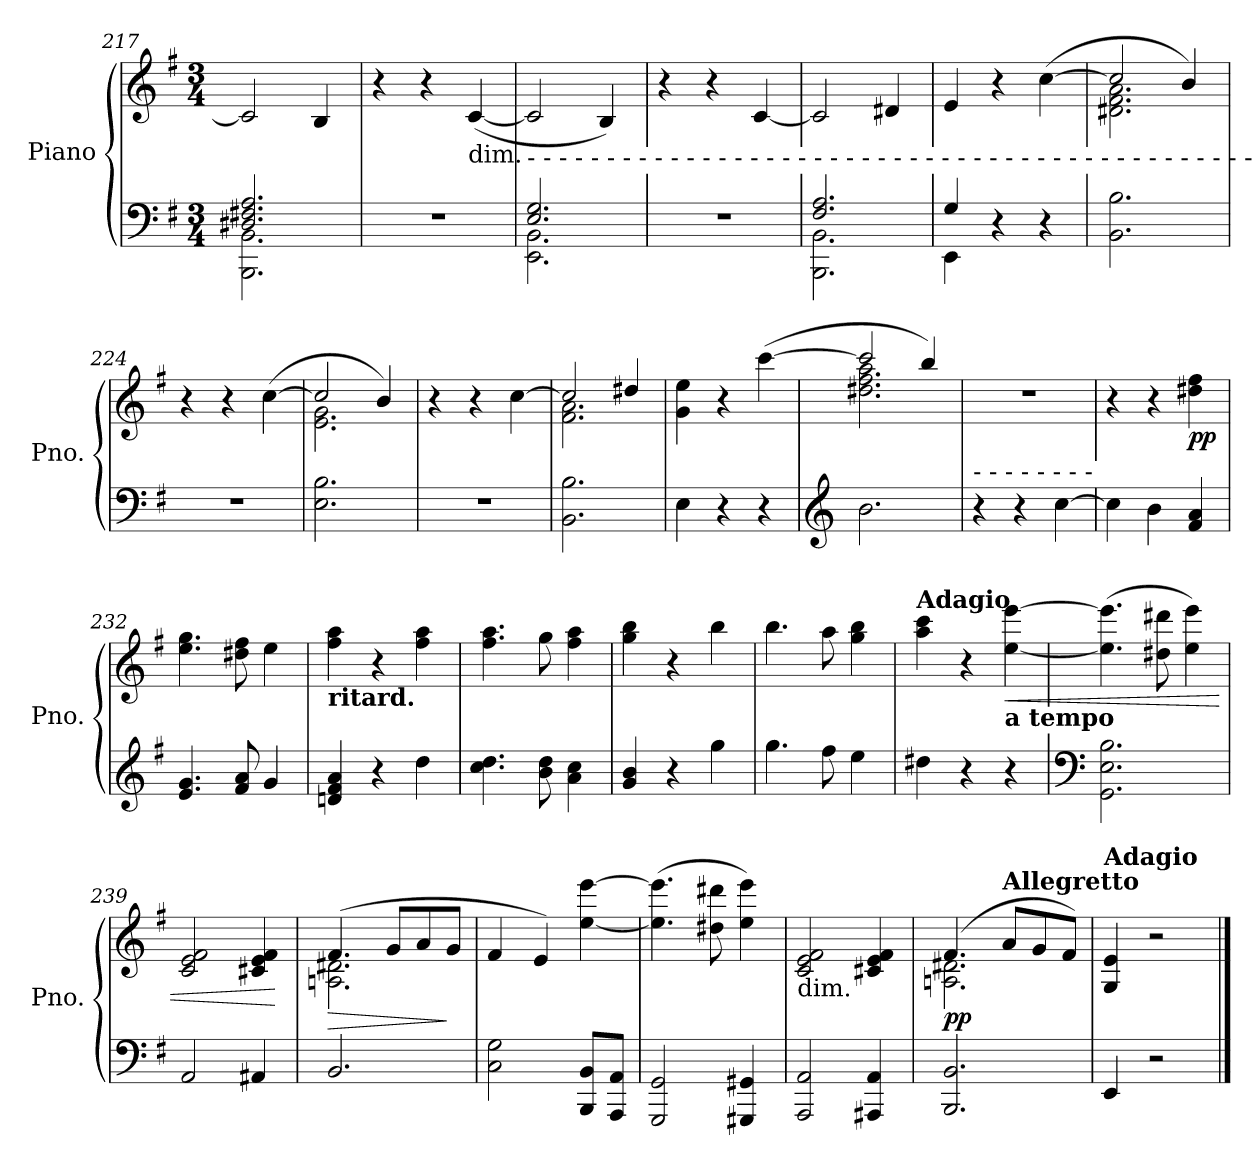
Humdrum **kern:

**kern	**kern	**dynam
*part1	*part1	*part1
*staff2	*staff1	*staff1/2
*I"Piano	*	*
*I'Pno.	*	*
*clefF4	*clefG2	*
*k[f#]	*k[f#]	*
*G:	*G:	*
*M3/4	*M3/4	*
=217	=217	=217
*^	*	*
2.D#X/ 2.F#X/ 2.A/	2.BBB\ 2.BB\	2c/]	.
.	.	4B/	.
*v	*v	*	*
=218	=218	=218
2.r	4r	.
.	4r	.
!	!LO:TX:b:t=dim.	!
.	(<[4c/	.
=219	=219	=219
*^	*	*
!	!	!LO:TX:b:t=-  -  -  -  -  -  -  -  -  -  -  -  -  -  -  -  -  -  -  -  -  -  -  -  -  -  -  -  -  -  -  -  -  -  -  -  -  -  -  -  -  -  -  -  -  -  -  -  -  -  -  -  -  -  -	!
2.E/ 2.G/	2.EE\ 2.BB\	2c/]	.
.	.	4B/)	.
*v	*v	*	*
=220	=220	=220
2.r	4r	.
.	4r	.
.	[4c/	.
!!LO:LB:g=z
=221	=221	=221
*^	*	*
2.F#/ 2.A/	2.BBB\ 2.BB\	2c/]	.
.	.	4d#X/	.
=222	=222	=222	=222
4G/	4EE\	4e/	.
4r	2ryy	4r	.
4r	.	(>[4cc\	.
*v	*v	*	*
=223	=223	=223
*	*^	*
2.BB\ 2.B\	2cc/]	2.d#X\ 2.f#\ 2.a\	.
.	4b/)	.	.
*	*v	*v	*
=224	=224	=224
2.r	4r	.
.	4r	.
.	(>[4cc\	.
=225	=225	=225
*	*^	*
2.E\ 2.B\	2cc/]	2.e\ 2.g\	.
.	4b/)	.	.
*	*v	*v	*
=226	=226	=226
2.r	4r	.
.	4r	.
.	[4cc\	.
=227	=227	=227
*	*^	*
2.BB\ 2.B\	2cc/]	2.f#\ 2.a\	.
.	4dd#X/	.	.
*	*v	*v	*
=228	=228	=228
4E\	4g\ 4ee\	.
4r	4r	.
4r	(>[4ccc\	.
=229	=229	=229
*clefG2	*	*
*	*^	*
2.b\	2ccc/]	2.dd#X\ 2.ff#\ 2.aa\	.
.	4bb/)	.	.
*	*v	*v	*
=230	=230	=230
!LO:TX:a:t=-  -  -  -  -  -  -  -	!	!
4r	2.r	.
4r	.	.
[4cc\	.	.
=231	=231	=231
4cc\]	4r	.
4b\	4r	.
!	!	!LO:DY:b
4f#/ 4a/	4dd#X\ 4ff#\	pp
=232	=232	=232
4.e/ 4.g/	4.ee\ 4.gg\	.
8f#/ 8a/	8dd#X\ 8ff#\	.
4g/	4ee\	.
!!LO:LB:g=z
=233	=233	=233
!	!LO:TX:b:B:t=ritard.	!
4dn/ 4f#/ 4a/	4ff#\ 4aa\	.
4r	4r	.
4dd\	4ff#\ 4aa\	.
=234	=234	=234
4.cc\ 4.dd\	4.ff#\ 4.aa\	.
8b\ 8dd\	8gg\	.
4a\ 4cc\	4ff#\ 4aa\	.
=235	=235	=235
4g/ 4b/	4gg\ 4bb\	.
4r	4r	.
4gg\	4bb\	.
=236	=236	=236
4.gg\	4.bb\	.
8ff#\	8aa\	.
4ee\	4gg\ 4bb\	.
=237	=237	=237
!	!LO:TX:a:B:t=Adagio	!
4dd#X\	4aa\ 4ccc\	.
4r	4r	.
!	!LO:TX:b:B:t=a tempo	!
!	!	!LO:HP:b
4r	[4ee\ [4eee\	<
=238	=238	=238
*clefF4	*	*
2.GG\ 2.E\ 2.B\	(>4.ee\] 4.eee\]	.
.	8dd#X\ 8ddd#X\	.
.	4ee\ 4eee\)	.
=239	=239	=239
2AA/	2c/ 2e/ 2f#/	.
4AA#X/	4c#X/ 4e/ 4f#/	.
.	.	[
=240	=240	=240
!	!	!LO:HP:b
*	*^	*
2.BB/	(>4.f#/	2.An\ 2.d#X\	>
.	8g/L	.	.
.	8a/	.	.
.	8g/J	.	]
*	*v	*v	*
=241	=241	=241
2C\ 2G\	4f#/	.
.	4e/)	.
8BBB/ 8BB/L	[4ee\ [4eee\	.
8AAA/ 8AA/J	.	.
!!LO:LB:g=z
=242	=242	=242
2GGG/ 2GG/	(>4.ee\] 4.eee\]	.
.	8dd#X\ 8ddd#X\	.
4GGG#X/ 4GG#X/	4ee\ 4eee\)	.
=243	=243	=243
!	!LO:TX:b:t=dim.	!
2AAA/ 2AA/	2c/ 2e/ 2f#/	.
4AAA#X/ 4AA/	4c#X/ 4e/ 4f#/	.
=244	=244	=244
*	*^	*
!	!	!	!LO:DY:b
2.BBB/ 2.BB/	(>4.f#/	2.An\ 2.d#X\	pp
!	!LO:TX:a:B:t=Allegretto	!	!
.	8a/L	.	.
.	8g/	.	.
.	8f#/J)	.	.
*	*v	*v	*
=245	=245	=245
!	!LO:TX:a:B:t=Adagio	!
4EE/	4G/ 4e/	.
2r	2r	.
==	==	==
*-	*-	*-
